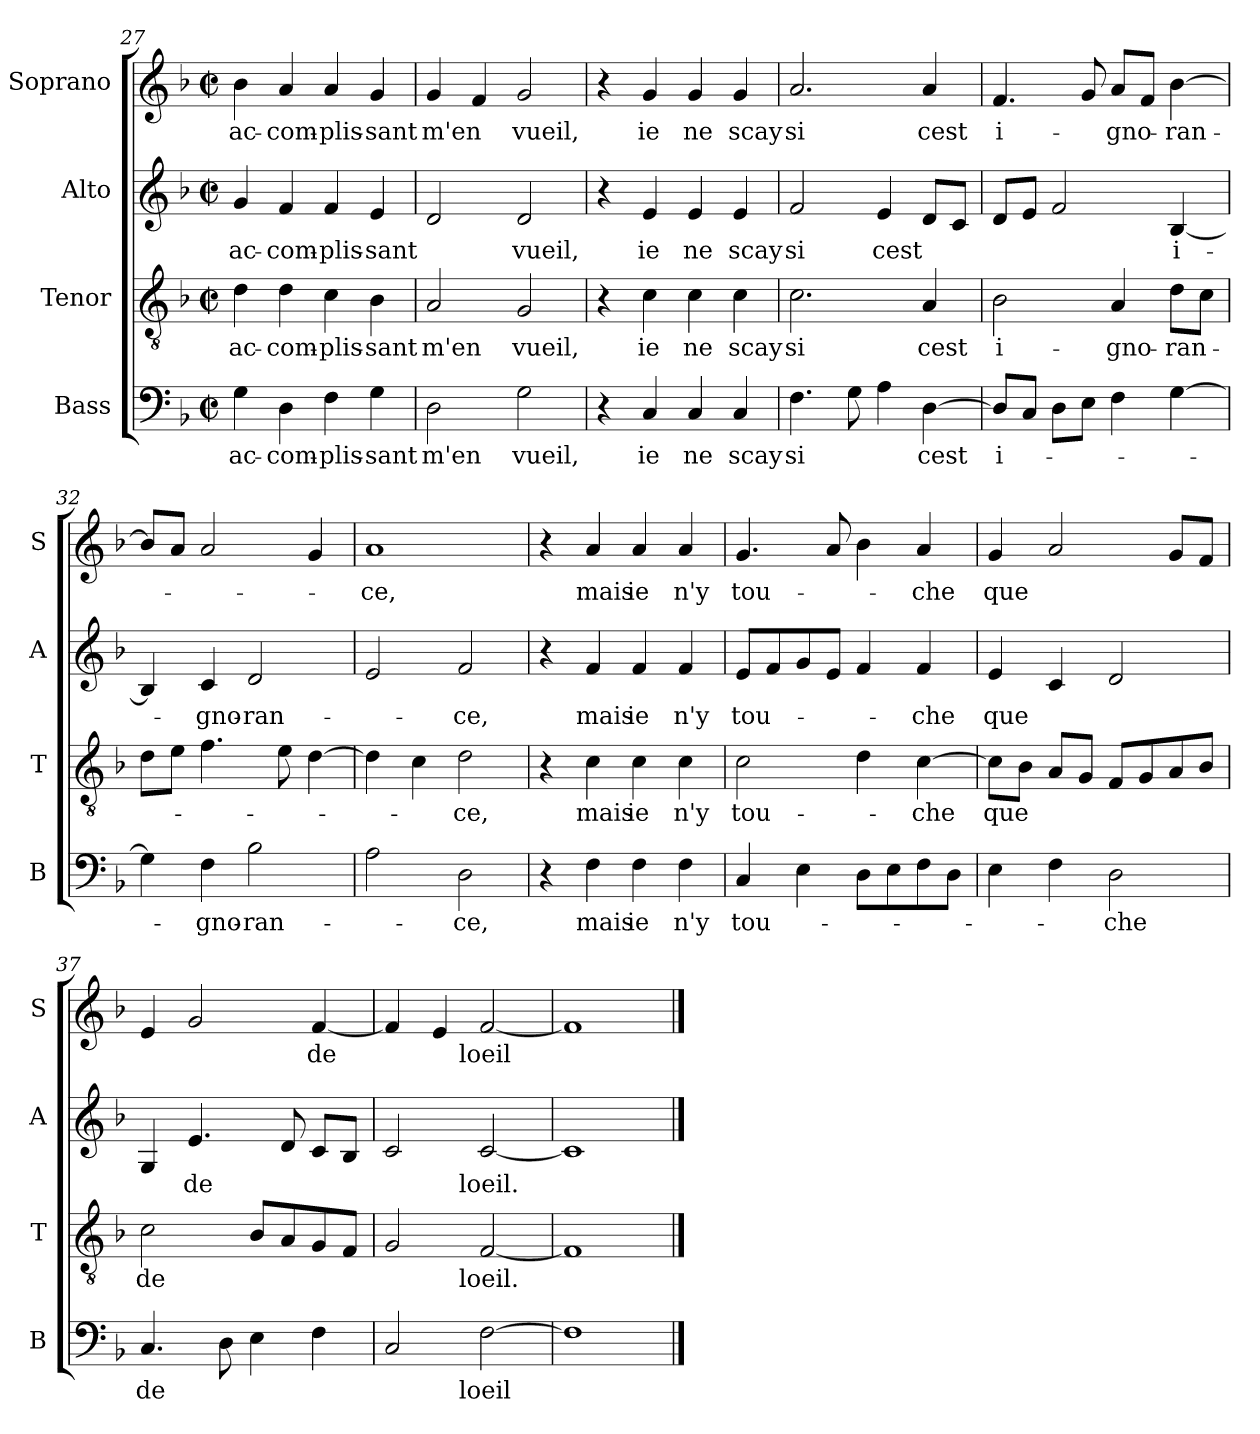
**kern	**text	**kern	**text	**kern	**text	**kern	**text
*part4	*part4	*part3	*part3	*part2	*part2	*part1	*part1
*staff4	*staff4	*staff3	*staff3	*staff2	*staff2	*staff1	*staff1
*I"Bass	*	*I"Tenor	*	*I"Alto	*	*I"Soprano	*
*I'B	*	*I'T	*	*I'A	*	*I'S	*
*clefF4	*	*clefGv2	*	*clefG2	*	*clefG2	*
*k[b-]	*	*k[b-]	*	*k[b-]	*	*k[b-]	*
*F:	*	*F:	*	*F:	*	*F:	*
*M2/2	*	*M2/2	*	*M2/2	*	*M2/2	*
*met(c|)	*	*met(c|)	*	*met(c|)	*	*met(c|)	*
=27	=27	=27	=27	=27	=27	=27	=27
!	!LO:LY:b	!	!LO:LY:b	!	!LO:LY:b	!	!LO:LY:b
4G\	ac-	4d\	ac-	4g/	ac-	4b-\	ac-
!	!LO:LY:b	!	!LO:LY:b	!	!LO:LY:b	!	!LO:LY:b
4D\	-com-	4d\	-com-	4f/	-com-	4a/	-com-
!	!LO:LY:b	!	!LO:LY:b	!	!LO:LY:b	!	!LO:LY:b
4F\	-plis-	4c\	-plis-	4f/	-plis-	4a/	-plis-
!	!LO:LY:b	!	!LO:LY:b	!	!LO:LY:b	!	!LO:LY:b
4G\	-sant	4B-\	-sant	4e/	-sant	4g/	-sant
=28	=28	=28	=28	=28	=28	=28	=28
!	!LO:LY:b	!	!LO:LY:b	!	!	!	!LO:LY:b
2D\	m'en	2A/	m'en	2d/	.	4g/	m'en
.	.	.	.	.	.	4f/	.
!	!LO:LY:b	!	!LO:LY:b	!	!LO:LY:b	!	!LO:LY:b
2G\	vueil,	2G/	vueil,	2d/	vueil,	2g/	vueil,
=29	=29	=29	=29	=29	=29	=29	=29
4r	.	4r	.	4r	.	4r	.
!	!LO:LY:b	!	!LO:LY:b	!	!LO:LY:b	!	!LO:LY:b
4C/	ie	4c\	ie	4e/	ie	4g/	ie
!	!LO:LY:b	!	!LO:LY:b	!	!LO:LY:b	!	!LO:LY:b
4C/	ne	4c\	ne	4e/	ne	4g/	ne
!	!LO:LY:b	!	!LO:LY:b	!	!LO:LY:b	!	!LO:LY:b
4C/	scay	4c\	scay	4e/	scay	4g/	scay
!!LO:LB:g=z
=30	=30	=30	=30	=30	=30	=30	=30
!	!LO:LY:b	!	!LO:LY:b	!	!LO:LY:b	!	!LO:LY:b
4.F\	si	2.c\	si	2f/	si	2.a/	si
8G\	.	.	.	.	.	.	.
!	!	!	!	!	!LO:LY:b	!	!
4A\	.	.	.	4e/	cest	.	.
!	!LO:LY:b	!	!LO:LY:b	!	!	!	!LO:LY:b
[4D\	cest	4A/	cest	8d/L	.	4a/	cest
.	.	.	.	8c/J	.	.	.
=31	=31	=31	=31	=31	=31	=31	=31
!	!LO:LY:b	!	!LO:LY:b	!	!	!	!LO:LY:b
8D/L]	i-	2B-\	i-	8d/L	.	4.f/	i-
8C/J	.	.	.	8e/J	.	.	.
8D\L	.	.	.	2f/	.	.	.
8E\J	.	.	.	.	.	8g/	.
!	!	!	!LO:LY:b	!	!	!	!LO:LY:b
4F\	.	4A/	-gno-	.	.	8a/L	-gno-
.	.	.	.	.	.	8f/J	.
!	!	!	!LO:LY:b	!	!LO:LY:b	!	!LO:LY:b
[4G\	.	8d\L	-ran-	[4B-/	i-	[4b-\	-ran-
.	.	8c\J	.	.	.	.	.
=32	=32	=32	=32	=32	=32	=32	=32
4G\]	.	8d\L	.	4B-/]	.	8b-/L]	.
.	.	8e\J	.	.	.	8a/J	.
!	!LO:LY:b	!	!	!	!LO:LY:b	!	!
4F\	-gno-	4.f\	.	4c/	-gno-	2a/	.
!	!LO:LY:b	!	!	!	!LO:LY:b	!	!
2B-\	-ran-	.	.	2d/	-ran-	.	.
.	.	8e\	.	.	.	.	.
.	.	[4d\	.	.	.	4g/	.
=33	=33	=33	=33	=33	=33	=33	=33
!	!	!	!	!	!	!	!LO:LY:b
2A\	.	4d\]	.	2e/	.	1a	-ce,
.	.	4c\	.	.	.	.	.
!	!LO:LY:b	!	!LO:LY:b	!	!LO:LY:b	!	!
2D\	-ce,	2d\	-ce,	2f/	-ce,	.	.
=34	=34	=34	=34	=34	=34	=34	=34
4r	.	4r	.	4r	.	4r	.
!	!LO:LY:b	!	!LO:LY:b	!	!LO:LY:b	!	!LO:LY:b
4F\	mais	4c\	mais	4f/	mais	4a/	mais
!	!LO:LY:b	!	!LO:LY:b	!	!LO:LY:b	!	!LO:LY:b
4F\	ie	4c\	ie	4f/	ie	4a/	ie
!	!LO:LY:b	!	!LO:LY:b	!	!LO:LY:b	!	!LO:LY:b
4F\	n'y	4c\	n'y	4f/	n'y	4a/	n'y
!!LO:LB:g=z
=35	=35	=35	=35	=35	=35	=35	=35
!	!LO:LY:b	!	!LO:LY:b	!	!LO:LY:b	!	!LO:LY:b
4C/	tou-	2c\	tou-	8e/L	tou-	4.g/	tou-
.	.	.	.	8f/	.	.	.
4E\	.	.	.	8g/	.	.	.
.	.	.	.	8e/J	.	8a/	.
8D\L	.	4d\	.	4f/	.	4b-\	.
8E\	.	.	.	.	.	.	.
!	!	!	!LO:LY:b	!	!LO:LY:b	!	!LO:LY:b
8F\	.	[4c\	-che	4f/	-che	4a/	-che
8D\J	.	.	.	.	.	.	.
=36	=36	=36	=36	=36	=36	=36	=36
!	!	!	!LO:LY:b	!	!LO:LY:b	!	!LO:LY:b
4E\	.	8c\L]	que	4e/	que	4g/	que
.	.	8B-\J	.	.	.	.	.
4F\	.	8A/L	.	4c/	.	2a/	.
.	.	8G/J	.	.	.	.	.
!	!LO:LY:b	!	!	!	!	!	!
2D\	-che	8F/L	.	2d/	.	.	.
.	.	8G/	.	.	.	.	.
.	.	8A/	.	.	.	8g/L	.
.	.	8B-/J	.	.	.	8f/J	.
=37	=37	=37	=37	=37	=37	=37	=37
!	!LO:LY:b	!	!LO:LY:b	!	!	!	!
4.C/	de	2c\	de	4G/	.	4e/	.
!	!	!	!	!	!LO:LY:b	!	!
.	.	.	.	4.e/	de	2g/	.
8D\	.	.	.	.	.	.	.
4E\	.	8B-/L	.	.	.	.	.
.	.	8A/	.	8d/	.	.	.
!	!	!	!	!	!	!	!LO:LY:b
4F\	.	8G/	.	8c/L	.	[4f/	de
.	.	8F/J	.	8B-/J	.	.	.
=38	=38	=38	=38	=38	=38	=38	=38
2C/	.	2G/	.	2c/	.	4f/]	.
.	.	.	.	.	.	4e/	.
!	!LO:LY:b	!	!LO:LY:b	!	!LO:LY:b	!	!LO:LY:b
[2F\	loeil	[2F/	loeil.	[2c/	loeil.	[2f/	loeil
=39	=39	=39	=39	=39	=39	=39	=39
1F]	.	1F]	.	1c]	.	1f]	.
==	==	==	==	==	==	==	==
*-	*-	*-	*-	*-	*-	*-	*-
